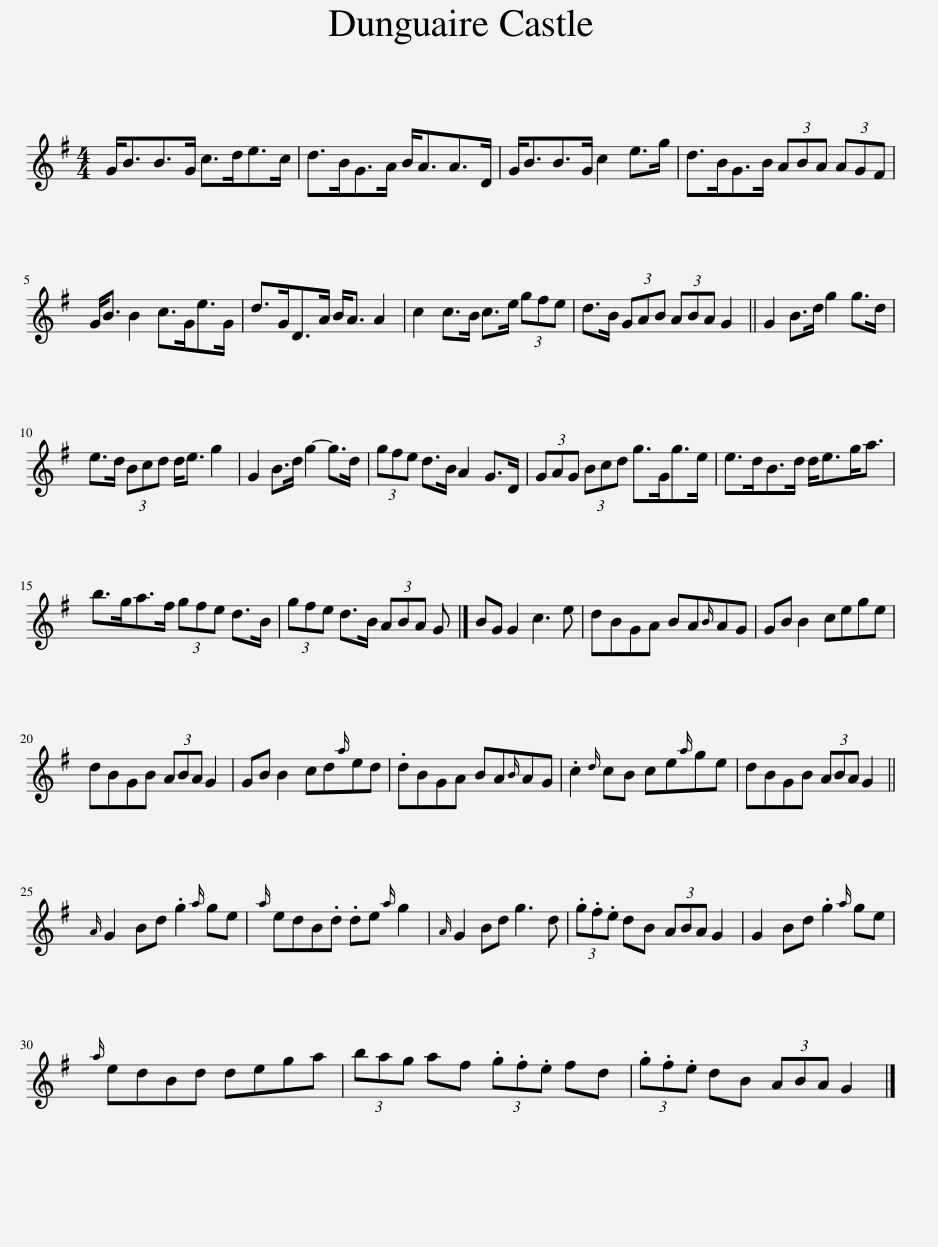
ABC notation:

X:1
L:1/8
M:4/4
I:linebreak $
K:G
V:1 treble
V:1
 G<BB>G c>de>c | d>BG>A B<AA>D | G<BB>G c2 e>g | d>BG>B (3ABA (3AGF |$ G<B B2 c>Ge>G | %5
 d>GD>A B<A A2 | c2 c>B c>e (3gfe | d>B (3GAB (3ABA G2 || G2 B>d g2 g>d |$ e>d (3Bcd d<e g2 | %10
 G2 B>d g2- g>d | (3gfe d>B A2 G>D | (3GAG (3Bcd g>Gg>e | e>dB>d d<eg<a |$ b>ga>f (3gfe d>B | %15
 (3gfe d>B (3ABA G |] BG G2 c3 e | dBGA BA{B}AG | GB B2 cege |$ dBGB (3ABA G2 | %20
 GB B2 cd{a}ed | .dBGA BA{B}AG | .c2{d} cB ce{a}ge | dBGB (3ABA G2 ||${A} G2 Bd .g2{a} ge | %25
{a} edB.d .de{a} g2 |{A} G2 Bd g3 d | (3.g.f.e dB (3ABA G2 | G2 Bd .g2{a} ge |${a} edBd dega | %30
 (3bag af (3.g.f.e fd | (3.g.f.e dB (3ABA G2 |] %32
